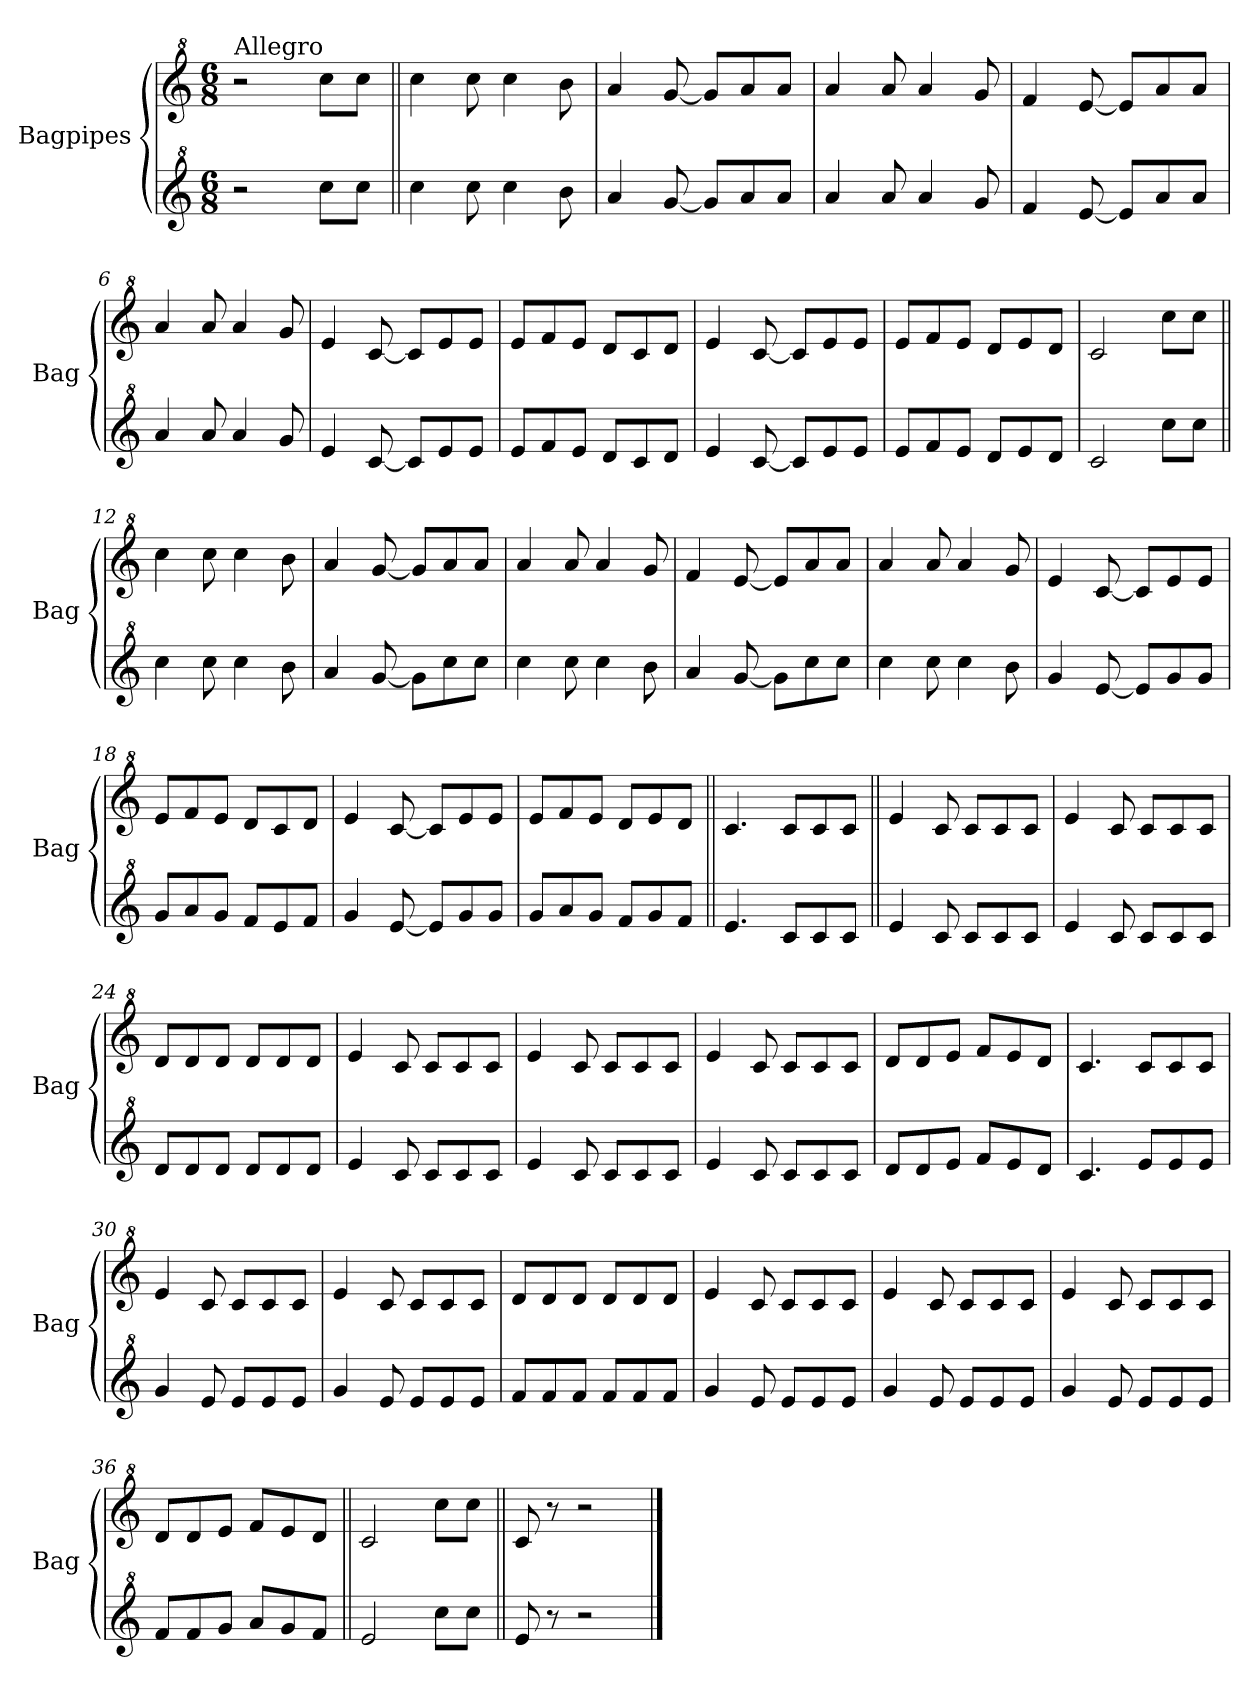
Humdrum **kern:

**kern	**kern
*part2	*part1
*staff2	*staff1
*I"Bagpipes	*I"Bagpipes
*I'Bag	*I'Bag
*clefG^2	*clefG^2
*k[]	*k[]
*C:	*C:
*M6/8	*M6/8
=1	=1
!	!LO:TX:a:t=Allegro
2r	2r
8ccc\L	8ccc\L
8ccc\J	8ccc\J
=2||	=2||
4ccc\	4ccc\
8ccc\	8ccc\
4ccc\	4ccc\
8bb\	8bb\
=3	=3
4aa/	4aa/
[8gg/	[8gg/
8gg/L]	8gg/L]
8aa/	8aa/
8aa/J	8aa/J
=4	=4
4aa/	4aa/
8aa/	8aa/
4aa/	4aa/
8gg/	8gg/
=5	=5
4ff/	4ff/
[8ee/	[8ee/
8ee/L]	8ee/L]
8aa/	8aa/
8aa/J	8aa/J
=6	=6
4aa/	4aa/
8aa/	8aa/
4aa/	4aa/
8gg/	8gg/
=7	=7
4ee/	4ee/
[8cc/	[8cc/
8cc/L]	8cc/L]
8ee/	8ee/
8ee/J	8ee/J
!!LO:LB:g=z
=8	=8
8ee/L	8ee/L
8ff/	8ff/
8ee/J	8ee/J
8dd/L	8dd/L
8cc/	8cc/
8dd/J	8dd/J
=9	=9
4ee/	4ee/
[8cc/	[8cc/
8cc/L]	8cc/L]
8ee/	8ee/
8ee/J	8ee/J
=10	=10
8ee/L	8ee/L
8ff/	8ff/
8ee/J	8ee/J
8dd/L	8dd/L
8ee/	8ee/
8dd/J	8dd/J
=11	=11
2cc/	2cc/
8ccc\L	8ccc\L
8ccc\J	8ccc\J
=12||	=12||
4ccc\	4ccc\
8ccc\	8ccc\
4ccc\	4ccc\
8bb\	8bb\
=13	=13
4aa/	4aa/
[8gg/	[8gg/
8gg\L]	8gg/L]
8ccc\	8aa/
8ccc\J	8aa/J
=14	=14
4ccc\	4aa/
8ccc\	8aa/
4ccc\	4aa/
8bb\	8gg/
!!LO:LB:g=z
=15	=15
4aa/	4ff/
[8gg/	[8ee/
8gg\L]	8ee/L]
8ccc\	8aa/
8ccc\J	8aa/J
=16	=16
4ccc\	4aa/
8ccc\	8aa/
4ccc\	4aa/
8bb\	8gg/
=17	=17
4gg/	4ee/
[8ee/	[8cc/
8ee/L]	8cc/L]
8gg/	8ee/
8gg/J	8ee/J
=18	=18
8gg/L	8ee/L
8aa/	8ff/
8gg/J	8ee/J
8ff/L	8dd/L
8ee/	8cc/
8ff/J	8dd/J
=19	=19
4gg/	4ee/
[8ee/	[8cc/
8ee/L]	8cc/L]
8gg/	8ee/
8gg/J	8ee/J
=20	=20
8gg/L	8ee/L
8aa/	8ff/
8gg/J	8ee/J
8ff/L	8dd/L
8gg/	8ee/
8ff/J	8dd/J
=21||	=21||
4.ee/	4.cc/
8cc/L	8cc/L
8cc/	8cc/
8cc/J	8cc/J
!!LO:LB:g=z
=22||	=22||
4ee/	4ee/
8cc/	8cc/
8cc/L	8cc/L
8cc/	8cc/
8cc/J	8cc/J
=23	=23
4ee/	4ee/
8cc/	8cc/
8cc/L	8cc/L
8cc/	8cc/
8cc/J	8cc/J
=24	=24
8dd/L	8dd/L
8dd/	8dd/
8dd/J	8dd/J
8dd/L	8dd/L
8dd/	8dd/
8dd/J	8dd/J
=25	=25
4ee/	4ee/
8cc/	8cc/
8cc/L	8cc/L
8cc/	8cc/
8cc/J	8cc/J
=26	=26
4ee/	4ee/
8cc/	8cc/
8cc/L	8cc/L
8cc/	8cc/
8cc/J	8cc/J
=27	=27
4ee/	4ee/
8cc/	8cc/
8cc/L	8cc/L
8cc/	8cc/
8cc/J	8cc/J
=28	=28
8dd/L	8dd/L
8dd/	8dd/
8ee/J	8ee/J
8ff/L	8ff/L
8ee/	8ee/
8dd/J	8dd/J
!!LO:LB:g=z
=29	=29
4.cc/	4.cc/
8ee/L	8cc/L
8ee/	8cc/
8ee/J	8cc/J
=30	=30
4gg/	4ee/
8ee/	8cc/
8ee/L	8cc/L
8ee/	8cc/
8ee/J	8cc/J
=31	=31
4gg/	4ee/
8ee/	8cc/
8ee/L	8cc/L
8ee/	8cc/
8ee/J	8cc/J
=32	=32
8ff/L	8dd/L
8ff/	8dd/
8ff/J	8dd/J
8ff/L	8dd/L
8ff/	8dd/
8ff/J	8dd/J
=33	=33
4gg/	4ee/
8ee/	8cc/
8ee/L	8cc/L
8ee/	8cc/
8ee/J	8cc/J
=34	=34
4gg/	4ee/
8ee/	8cc/
8ee/L	8cc/L
8ee/	8cc/
8ee/J	8cc/J
=35	=35
4gg/	4ee/
8ee/	8cc/
8ee/L	8cc/L
8ee/	8cc/
8ee/J	8cc/J
!!LO:PB:g=z
=36	=36
8ff/L	8dd/L
8ff/	8dd/
8gg/J	8ee/J
8aa/L	8ff/L
8gg/	8ee/
8ff/J	8dd/J
=37||	=37||
2ee/	2cc/
8ccc\L	8ccc\L
8ccc\J	8ccc\J
=38||	=38||
8ee/	8cc/
8r	8r
2r	2r
==	==
*-	*-
